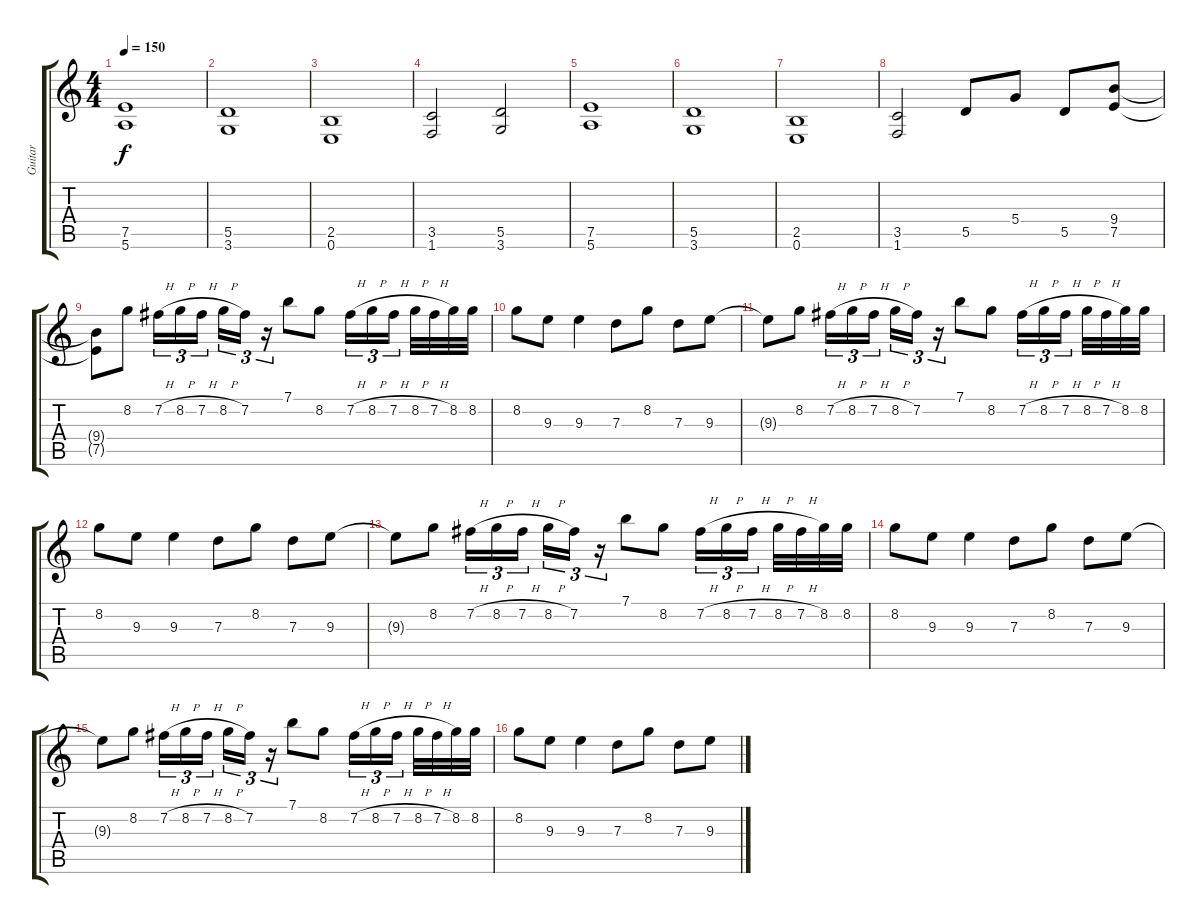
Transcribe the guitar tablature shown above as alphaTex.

\track ("Guitar " "Guitar ") {instrument distortionguitar}
\staff {score tabs}
\tuning (E4 B3 G3 D3 A2 E2) {hide}
\ts (4 4)
\tempo 150
\clef g2
\ks c
(7.5 5.6).1{dy f} |
(5.5 3.6).1 |
(2.5 0.6).1 |
(3.5 1.6).2 (5.5 3.6).2 |
(7.5 5.6).1 |
(5.5 3.6).1 |
(2.5 0.6).1 |
(3.5 1.6).2 5.5.8 5.4.8 5.5.8 (9.4 7.5).8 |
(9.4{t} 7.5{t}).8 8.2.8 7.2{h}.16{tu (3 2)} 8.2{h}.16{tu (3 2)} 7.2{h}.16{tu (3 2)} 8.2{h}.16{tu (3 2)} 7.2.16{tu (3 2)} r.16{tu (3 2)} 7.1.8 8.2.8 7.2{h}.16{tu (3 2)} 8.2{h}.16{tu (3 2)} 7.2{h}.16{tu (3 2)} 8.2{h}.32 7.2{h}.32 8.2.32 8.2.32 |
8.2.8 9.3.8 9.3.4 7.3.8 8.2.8 7.3.8 9.3.8 |
9.3{t}.8 8.2.8 7.2{h}.16{tu (3 2)} 8.2{h}.16{tu (3 2)} 7.2{h}.16{tu (3 2)} 8.2{h}.16{tu (3 2)} 7.2.16{tu (3 2)} r.16{tu (3 2)} 7.1.8 8.2.8 7.2{h}.16{tu (3 2)} 8.2{h}.16{tu (3 2)} 7.2{h}.16{tu (3 2)} 8.2{h}.32 7.2{h}.32 8.2.32 8.2.32 |
8.2.8 9.3.8 9.3.4 7.3.8 8.2.8 7.3.8 9.3.8 |
9.3{t}.8 8.2.8 7.2{h}.16{tu (3 2)} 8.2{h}.16{tu (3 2)} 7.2{h}.16{tu (3 2)} 8.2{h}.16{tu (3 2)} 7.2.16{tu (3 2)} r.16{tu (3 2)} 7.1.8 8.2.8 7.2{h}.16{tu (3 2)} 8.2{h}.16{tu (3 2)} 7.2{h}.16{tu (3 2)} 8.2{h}.32 7.2{h}.32 8.2.32 8.2.32 |
8.2.8 9.3.8 9.3.4 7.3.8 8.2.8 7.3.8 9.3.8 |
9.3{t}.8 8.2.8 7.2{h}.16{tu (3 2)} 8.2{h}.16{tu (3 2)} 7.2{h}.16{tu (3 2)} 8.2{h}.16{tu (3 2)} 7.2.16{tu (3 2)} r.16{tu (3 2)} 7.1.8 8.2.8 7.2{h}.16{tu (3 2)} 8.2{h}.16{tu (3 2)} 7.2{h}.16{tu (3 2)} 8.2{h}.32 7.2{h}.32 8.2.32 8.2.32 |
8.2.8 9.3.8 9.3.4 7.3.8 8.2.8 7.3.8 9.3.8
